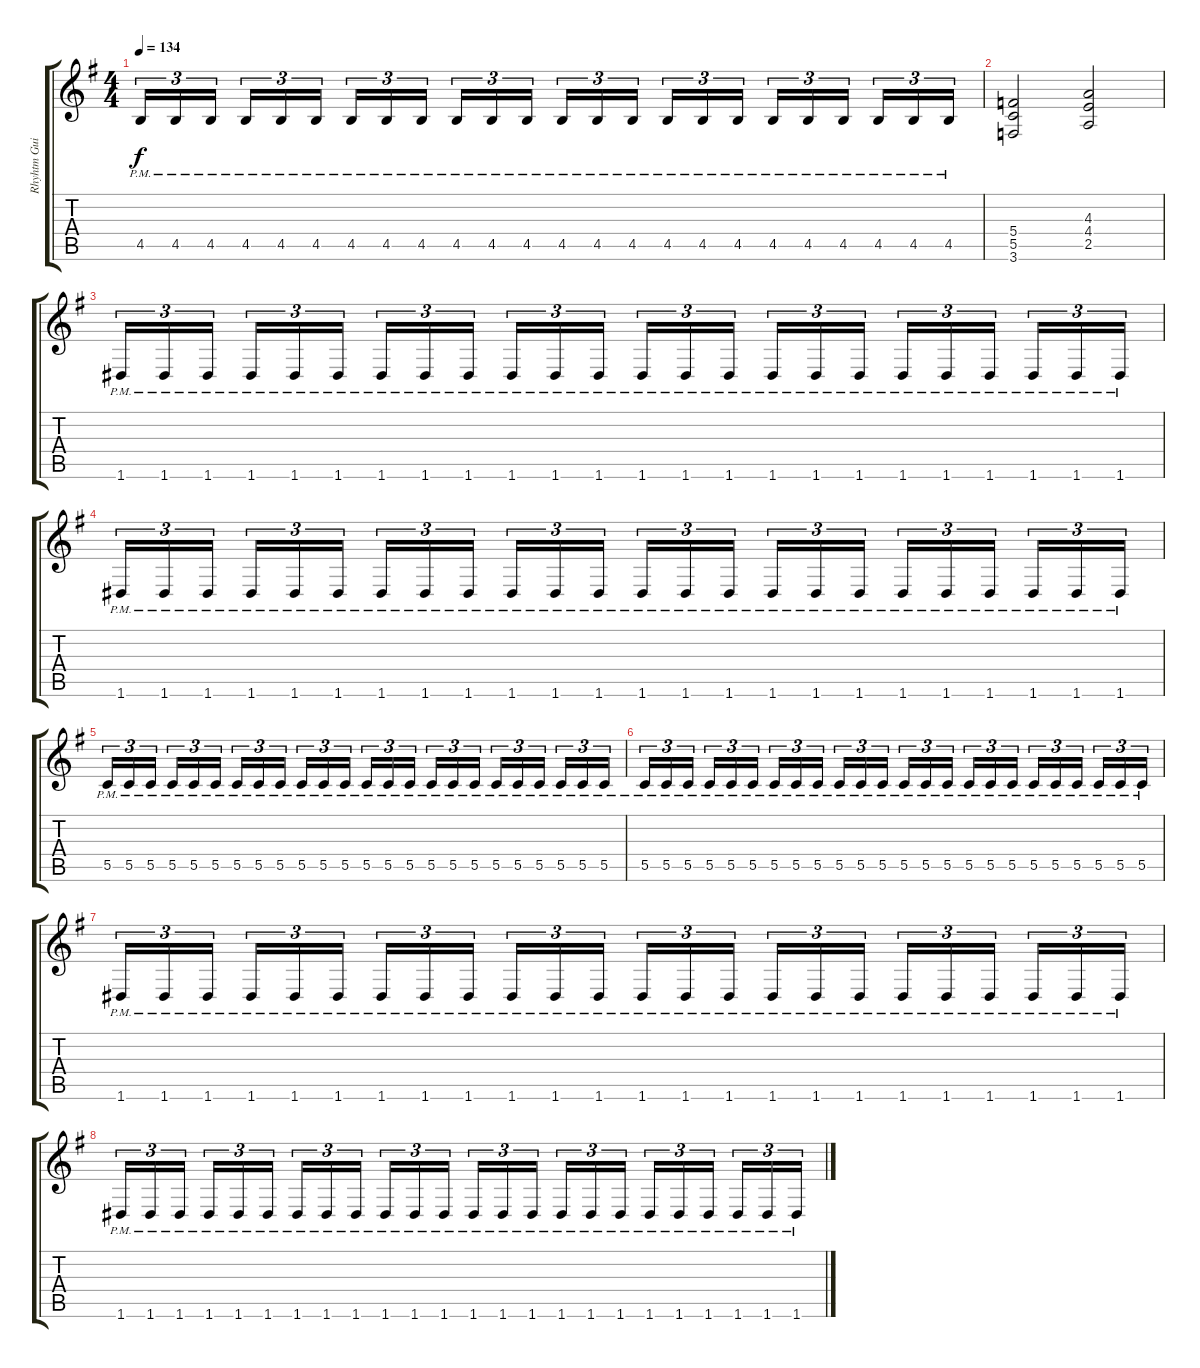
\track ("Rhyhtm Guitars" "Rhyhtm Gui") {instrument distortionguitar}
\staff {score tabs}
\tuning (D4 A3 F3 C3 G2 D2) {hide}
\ts (4 4)
\tempo 134
\clef g2
\ks g
4.5{pm}.16{tu (3 2) dy f} 4.5{pm}.16{tu (3 2)} 4.5{pm}.16{tu (3 2) beam splitsecondary} 4.5{pm}.16{tu (3 2)} 4.5{pm}.16{tu (3 2)} 4.5{pm}.16{tu (3 2)} 4.5{pm}.16{tu (3 2)} 4.5{pm}.16{tu (3 2)} 4.5{pm}.16{tu (3 2) beam splitsecondary} 4.5{pm}.16{tu (3 2)} 4.5{pm}.16{tu (3 2)} 4.5{pm}.16{tu (3 2)} 4.5{pm}.16{tu (3 2)} 4.5{pm}.16{tu (3 2)} 4.5{pm}.16{tu (3 2) beam splitsecondary} 4.5{pm}.16{tu (3 2)} 4.5{pm}.16{tu (3 2)} 4.5{pm}.16{tu (3 2)} 4.5{pm}.16{tu (3 2)} 4.5{pm}.16{tu (3 2)} 4.5{pm}.16{tu (3 2) beam splitsecondary} 4.5{pm}.16{tu (3 2)} 4.5{pm}.16{tu (3 2)} 4.5{pm}.16{tu (3 2)} |
(5.4 5.5 3.6).2 (4.3 4.4 2.5).2 |
1.6{pm}.16{tu (3 2)} 1.6{pm}.16{tu (3 2)} 1.6{pm}.16{tu (3 2) beam splitsecondary} 1.6{pm}.16{tu (3 2)} 1.6{pm}.16{tu (3 2)} 1.6{pm}.16{tu (3 2)} 1.6{pm}.16{tu (3 2)} 1.6{pm}.16{tu (3 2)} 1.6{pm}.16{tu (3 2) beam splitsecondary} 1.6{pm}.16{tu (3 2)} 1.6{pm}.16{tu (3 2)} 1.6{pm}.16{tu (3 2)} 1.6{pm}.16{tu (3 2)} 1.6{pm}.16{tu (3 2)} 1.6{pm}.16{tu (3 2) beam splitsecondary} 1.6{pm}.16{tu (3 2)} 1.6{pm}.16{tu (3 2)} 1.6{pm}.16{tu (3 2)} 1.6{pm}.16{tu (3 2)} 1.6{pm}.16{tu (3 2)} 1.6{pm}.16{tu (3 2) beam splitsecondary} 1.6{pm}.16{tu (3 2)} 1.6{pm}.16{tu (3 2)} 1.6{pm}.16{tu (3 2)} |
1.6{pm}.16{tu (3 2)} 1.6{pm}.16{tu (3 2)} 1.6{pm}.16{tu (3 2) beam splitsecondary} 1.6{pm}.16{tu (3 2)} 1.6{pm}.16{tu (3 2)} 1.6{pm}.16{tu (3 2)} 1.6{pm}.16{tu (3 2)} 1.6{pm}.16{tu (3 2)} 1.6{pm}.16{tu (3 2) beam splitsecondary} 1.6{pm}.16{tu (3 2)} 1.6{pm}.16{tu (3 2)} 1.6{pm}.16{tu (3 2)} 1.6{pm}.16{tu (3 2)} 1.6{pm}.16{tu (3 2)} 1.6{pm}.16{tu (3 2) beam splitsecondary} 1.6{pm}.16{tu (3 2)} 1.6{pm}.16{tu (3 2)} 1.6{pm}.16{tu (3 2)} 1.6{pm}.16{tu (3 2)} 1.6{pm}.16{tu (3 2)} 1.6{pm}.16{tu (3 2) beam splitsecondary} 1.6{pm}.16{tu (3 2)} 1.6{pm}.16{tu (3 2)} 1.6{pm}.16{tu (3 2)} |
5.5{pm}.16{tu (3 2)} 5.5{pm}.16{tu (3 2)} 5.5{pm}.16{tu (3 2) beam splitsecondary} 5.5{pm}.16{tu (3 2)} 5.5{pm}.16{tu (3 2)} 5.5{pm}.16{tu (3 2)} 5.5{pm}.16{tu (3 2)} 5.5{pm}.16{tu (3 2)} 5.5{pm}.16{tu (3 2) beam splitsecondary} 5.5{pm}.16{tu (3 2)} 5.5{pm}.16{tu (3 2)} 5.5{pm}.16{tu (3 2)} 5.5{pm}.16{tu (3 2)} 5.5{pm}.16{tu (3 2)} 5.5{pm}.16{tu (3 2) beam splitsecondary} 5.5{pm}.16{tu (3 2)} 5.5{pm}.16{tu (3 2)} 5.5{pm}.16{tu (3 2)} 5.5{pm}.16{tu (3 2)} 5.5{pm}.16{tu (3 2)} 5.5{pm}.16{tu (3 2) beam splitsecondary} 5.5{pm}.16{tu (3 2)} 5.5{pm}.16{tu (3 2)} 5.5{pm}.16{tu (3 2)} |
5.5{pm}.16{tu (3 2)} 5.5{pm}.16{tu (3 2)} 5.5{pm}.16{tu (3 2) beam splitsecondary} 5.5{pm}.16{tu (3 2)} 5.5{pm}.16{tu (3 2)} 5.5{pm}.16{tu (3 2)} 5.5{pm}.16{tu (3 2)} 5.5{pm}.16{tu (3 2)} 5.5{pm}.16{tu (3 2) beam splitsecondary} 5.5{pm}.16{tu (3 2)} 5.5{pm}.16{tu (3 2)} 5.5{pm}.16{tu (3 2)} 5.5{pm}.16{tu (3 2)} 5.5{pm}.16{tu (3 2)} 5.5{pm}.16{tu (3 2) beam splitsecondary} 5.5{pm}.16{tu (3 2)} 5.5{pm}.16{tu (3 2)} 5.5{pm}.16{tu (3 2)} 5.5{pm}.16{tu (3 2)} 5.5{pm}.16{tu (3 2)} 5.5{pm}.16{tu (3 2) beam splitsecondary} 5.5{pm}.16{tu (3 2)} 5.5{pm}.16{tu (3 2)} 5.5{pm}.16{tu (3 2)} |
1.6{pm}.16{tu (3 2)} 1.6{pm}.16{tu (3 2)} 1.6{pm}.16{tu (3 2) beam splitsecondary} 1.6{pm}.16{tu (3 2)} 1.6{pm}.16{tu (3 2)} 1.6{pm}.16{tu (3 2)} 1.6{pm}.16{tu (3 2)} 1.6{pm}.16{tu (3 2)} 1.6{pm}.16{tu (3 2) beam splitsecondary} 1.6{pm}.16{tu (3 2)} 1.6{pm}.16{tu (3 2)} 1.6{pm}.16{tu (3 2)} 1.6{pm}.16{tu (3 2)} 1.6{pm}.16{tu (3 2)} 1.6{pm}.16{tu (3 2) beam splitsecondary} 1.6{pm}.16{tu (3 2)} 1.6{pm}.16{tu (3 2)} 1.6{pm}.16{tu (3 2)} 1.6{pm}.16{tu (3 2)} 1.6{pm}.16{tu (3 2)} 1.6{pm}.16{tu (3 2) beam splitsecondary} 1.6{pm}.16{tu (3 2)} 1.6{pm}.16{tu (3 2)} 1.6{pm}.16{tu (3 2)} |
1.6{pm}.16{tu (3 2)} 1.6{pm}.16{tu (3 2)} 1.6{pm}.16{tu (3 2) beam splitsecondary} 1.6{pm}.16{tu (3 2)} 1.6{pm}.16{tu (3 2)} 1.6{pm}.16{tu (3 2)} 1.6{pm}.16{tu (3 2)} 1.6{pm}.16{tu (3 2)} 1.6{pm}.16{tu (3 2) beam splitsecondary} 1.6{pm}.16{tu (3 2)} 1.6{pm}.16{tu (3 2)} 1.6{pm}.16{tu (3 2)} 1.6{pm}.16{tu (3 2)} 1.6{pm}.16{tu (3 2)} 1.6{pm}.16{tu (3 2) beam splitsecondary} 1.6{pm}.16{tu (3 2)} 1.6{pm}.16{tu (3 2)} 1.6{pm}.16{tu (3 2)} 1.6{pm}.16{tu (3 2)} 1.6{pm}.16{tu (3 2)} 1.6{pm}.16{tu (3 2) beam splitsecondary} 1.6{pm}.16{tu (3 2)} 1.6{pm}.16{tu (3 2)} 1.6{pm}.16{tu (3 2)}
